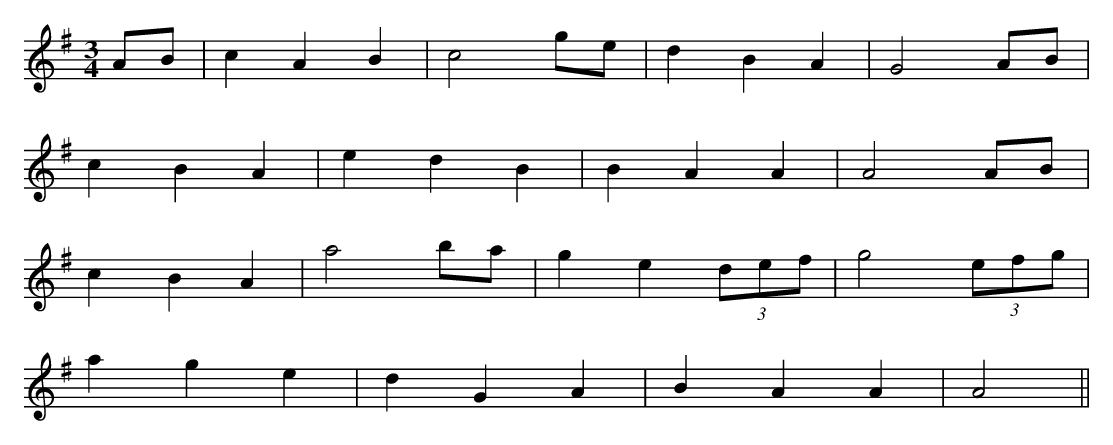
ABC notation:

X:1
M:3/4
K:Ador
AB|c2 A2 B2|c4 ge|d2 B2 A2|G4 AB|
c2 B2 A2|e2 d2 B2|B2 A2 A2|A4 AB|
c2 B2 A2|a4 ba|g2 e2 (3def|g4 (3efg|
a2 g2 e2|d2 G2 A2|B2 A2 A2|A4||
